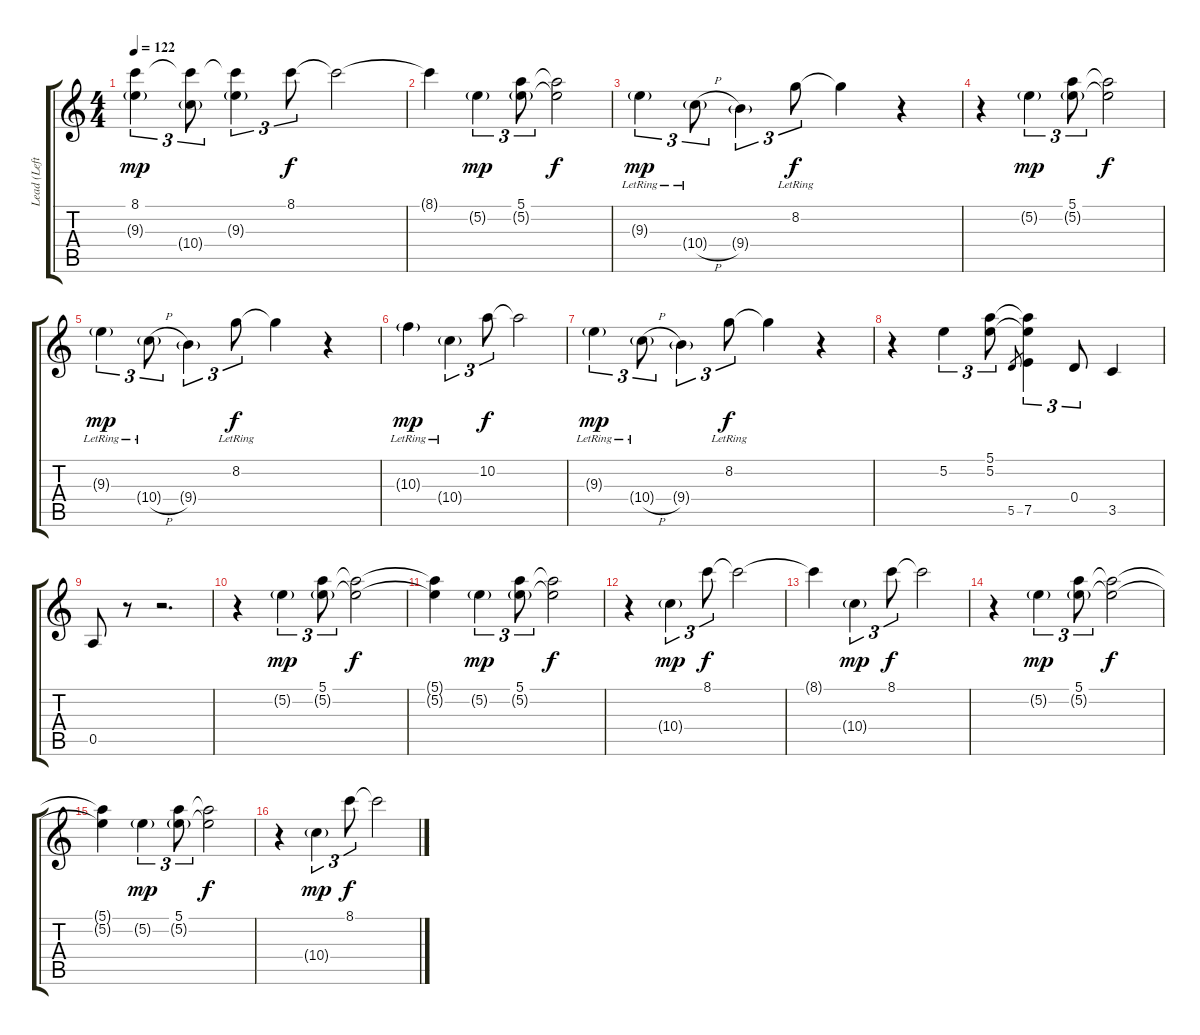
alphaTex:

\track ("Lead (Left)" "Lead (Left") {instrument acousticguitarsteel}
\staff {score tabs}
\tuning (E4 B3 G3 D3 A2 E2) {hide}
\ts (4 4)
\tempo 122
\clef g2
\ks c
(8.1{t} 9.3{g}).4{tu (3 2) dy mp} (8.1{t} 10.4{g}).8{tu (3 2)} (8.1{t} 9.3{g}).4{tu (3 2)} 8.1.8{tu (3 2) dy f} 8.1{t}.2 |
8.1{t}.4 5.2{g}.4{tu (3 2) dy mp} (5.1 5.2{g}).8{tu (3 2)} (5.1{t} 5.2{t}).2{dy f} |
9.3{g lr}.4{tu (3 2) dy mp} 10.4{h g lr}.8{tu (3 2)} 9.4{g}.4{tu (3 2)} 8.2{lr}.8{tu (3 2) dy f} 8.2{t}.4 r.4 |
r.4 5.2{g}.4{tu (3 2) dy mp} (5.1 5.2{g}).8{tu (3 2)} (5.1{t} 5.2{t}).2{dy f} |
9.3{g lr}.4{tu (3 2) dy mp} 10.4{h g lr}.8{tu (3 2)} 9.4{g}.4{tu (3 2)} 8.2{lr}.8{tu (3 2) dy f} 8.2{t}.4 r.4 |
10.3{g lr}.4{dy mp} 10.4{g lr}.4{tu (3 2)} 10.2.8{tu (3 2) dy f} 10.2{t}.2 |
9.3{g lr}.4{tu (3 2) dy mp} 10.4{h g lr}.8{tu (3 2)} 9.4{g}.4{tu (3 2)} 8.2{lr}.8{tu (3 2) dy f} 8.2{t}.4 r.4 |
r.4 5.2.4{tu (3 2)} (5.1 5.2).8{tu (3 2)} 5.5.8{gr} (5.1{t} 5.2{t} 7.5).4{tu (3 2)} 0.4.8{tu (3 2)} 3.5.4 |
0.5.8 r.8 r.2{d} |
r.4 5.2{g}.4{tu (3 2) dy mp} (5.1 5.2{g}).8{tu (3 2)} (5.1{t} 5.2{t}).2{dy f} |
(5.1{t} 5.2{t}).4 5.2{g}.4{tu (3 2) dy mp} (5.1 5.2{g}).8{tu (3 2)} (5.1{t} 5.2{t}).2{dy f} |
r.4 10.4{g}.4{tu (3 2) dy mp} 8.1.8{tu (3 2) dy f} 8.1{t}.2 |
8.1{t}.4 10.4{g}.4{tu (3 2) dy mp} 8.1.8{tu (3 2) dy f} 8.1{t}.2 |
r.4 5.2{g}.4{tu (3 2) dy mp} (5.1 5.2{g}).8{tu (3 2)} (5.1{t} 5.2{t}).2{dy f} |
(5.1{t} 5.2{t}).4 5.2{g}.4{tu (3 2) dy mp} (5.1 5.2{g}).8{tu (3 2)} (5.1{t} 5.2{t}).2{dy f} |
r.4 10.4{g}.4{tu (3 2) dy mp} 8.1.8{tu (3 2) dy f} 8.1{t}.2
